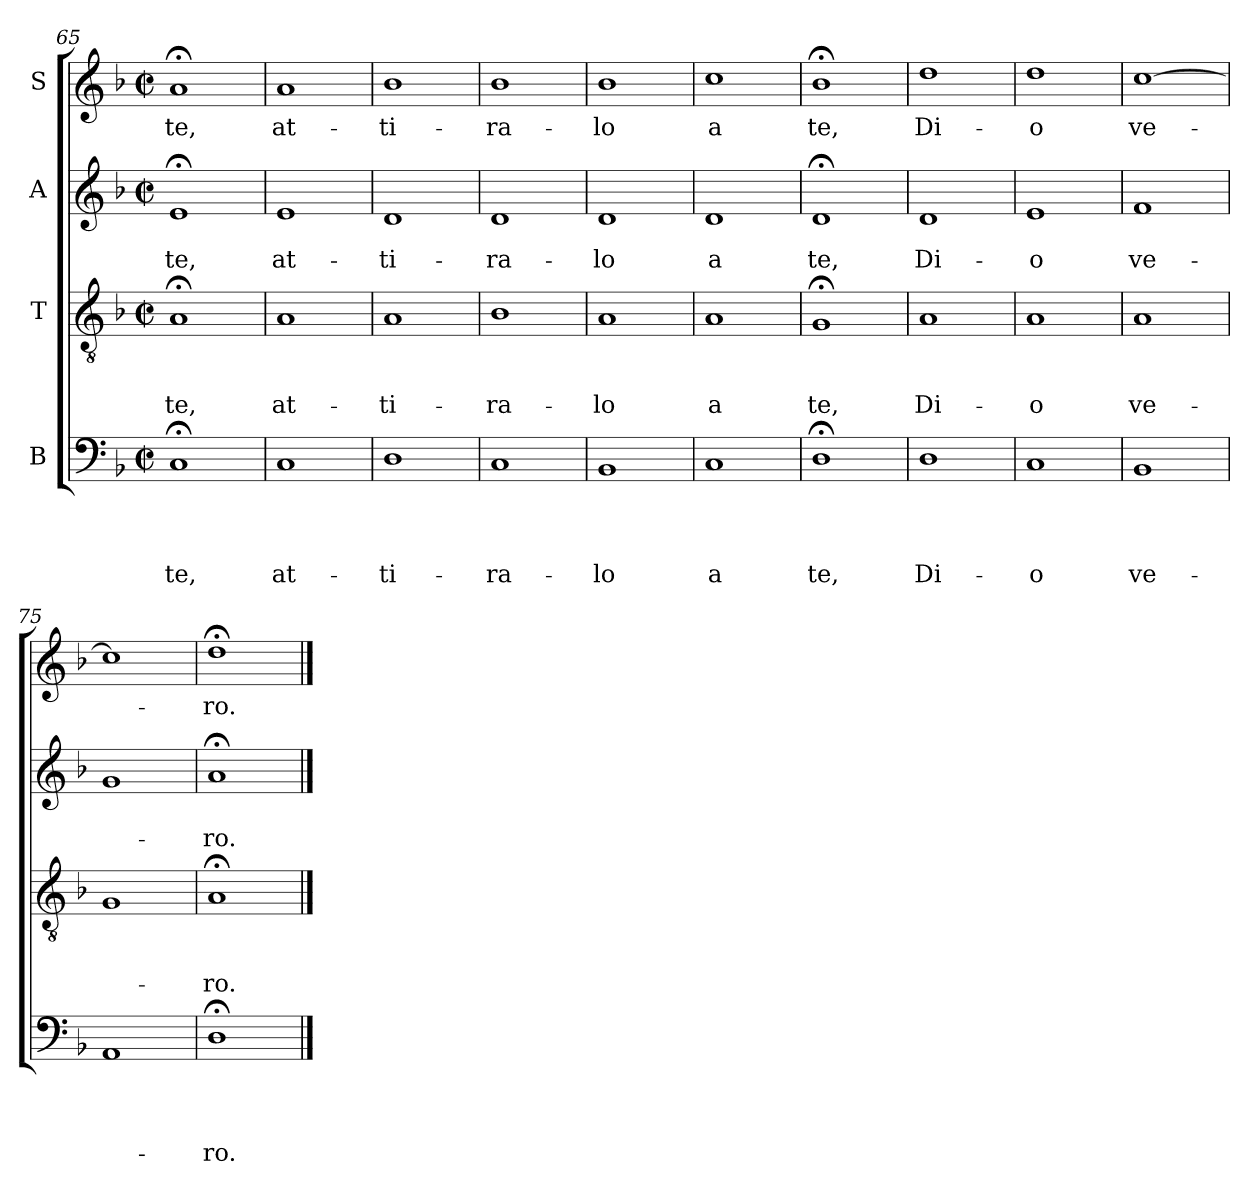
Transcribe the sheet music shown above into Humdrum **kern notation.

**kern	**text	**text	**text	**text	**kern	**text	**text	**text	**kern	**text	**text	**kern	**text
*part4	*part4	*part4	*part4	*part4	*part3	*part3	*part3	*part3	*part2	*part2	*part2	*part1	*part1
*staff4	*staff4	*staff4	*staff4	*staff4	*staff3	*staff3	*staff3	*staff3	*staff2	*staff2	*staff2	*staff1	*staff1
*I"B	*	*	*	*	*I"T	*	*	*	*I"A	*	*	*I"S	*
*clefF4	*	*	*	*	*clefGv2	*	*	*	*clefG2	*	*	*clefG2	*
*k[b-]	*	*	*	*	*k[b-]	*	*	*	*k[b-]	*	*	*k[b-]	*
*F:	*	*	*	*	*F:	*	*	*	*F:	*	*	*F:	*
*M2/2	*	*	*	*	*M2/2	*	*	*	*M2/2	*	*	*M2/2	*
*met(c|)	*	*	*	*	*met(c|)	*	*	*	*met(c|)	*	*	*met(c|)	*
=65	=65	=65	=65	=65	=65	=65	=65	=65	=65	=65	=65	=65	=65
!	!	!	!	!LO:LY:b	!	!	!	!LO:LY:b	!	!	!LO:LY:b	!	!LO:LY:b
1C;	.	.	.	te,	1A;	.	.	te,	1e;	.	te,	1a;	te,
=66	=66	=66	=66	=66	=66	=66	=66	=66	=66	=66	=66	=66	=66
!	!	!	!	!LO:LY:b	!	!	!	!LO:LY:b	!	!	!LO:LY:b	!	!LO:LY:b
1C	.	.	.	at-	1A	.	.	at-	1e	.	at-	1a	at-
=67	=67	=67	=67	=67	=67	=67	=67	=67	=67	=67	=67	=67	=67
!	!	!	!	!LO:LY:b	!	!	!	!LO:LY:b	!	!	!LO:LY:b	!	!LO:LY:b
1D	.	.	.	-ti-	1A	.	.	-ti-	1d	.	-ti-	1b-	-ti-
=68	=68	=68	=68	=68	=68	=68	=68	=68	=68	=68	=68	=68	=68
!	!	!	!	!LO:LY:b	!	!	!	!LO:LY:b	!	!	!LO:LY:b	!	!LO:LY:b
1C	.	.	.	-ra-	1B-	.	.	-ra-	1d	.	-ra-	1b-	-ra-
=69	=69	=69	=69	=69	=69	=69	=69	=69	=69	=69	=69	=69	=69
!	!	!	!	!LO:LY:b	!	!	!	!LO:LY:b	!	!	!LO:LY:b	!	!LO:LY:b
1BB-	.	.	.	-lo	1A	.	.	-lo	1d	.	-lo	1b-	-lo
=70	=70	=70	=70	=70	=70	=70	=70	=70	=70	=70	=70	=70	=70
!	!	!	!	!LO:LY:b	!	!	!	!LO:LY:b	!	!	!LO:LY:b	!	!LO:LY:b
1C	.	.	.	a	1A	.	.	a	1d	.	a	1cc	a
=71	=71	=71	=71	=71	=71	=71	=71	=71	=71	=71	=71	=71	=71
!	!	!	!	!LO:LY:b	!	!	!	!LO:LY:b	!	!	!LO:LY:b	!	!LO:LY:b
1D;<	.	.	.	te,	1G;	.	.	te,	1d;	.	te,	1b-;<	te,
=72	=72	=72	=72	=72	=72	=72	=72	=72	=72	=72	=72	=72	=72
!	!	!	!	!LO:LY:b	!	!	!	!LO:LY:b	!	!	!LO:LY:b	!	!LO:LY:b
1D	.	.	.	Di-	1A	.	.	Di-	1d	.	Di-	1dd	Di-
=73	=73	=73	=73	=73	=73	=73	=73	=73	=73	=73	=73	=73	=73
!	!	!	!	!LO:LY:b	!	!	!	!LO:LY:b	!	!	!LO:LY:b	!	!LO:LY:b
1C	.	.	.	-o	1A	.	.	-o	1e	.	-o	1dd	-o
=74	=74	=74	=74	=74	=74	=74	=74	=74	=74	=74	=74	=74	=74
!	!	!	!	!LO:LY:b	!	!	!	!LO:LY:b	!	!	!LO:LY:b	!	!LO:LY:b
1BB-	.	.	.	ve-	1A	.	.	ve-	1f	.	ve-	[>1cc	ve-
=75	=75	=75	=75	=75	=75	=75	=75	=75	=75	=75	=75	=75	=75
1AA	.	.	.	.	1G	.	.	.	1g	.	.	1cc]	.
=76	=76	=76	=76	=76	=76	=76	=76	=76	=76	=76	=76	=76	=76
!	!	!	!	!LO:LY:b	!	!	!	!LO:LY:b	!	!	!LO:LY:b	!	!LO:LY:b
1D;<	.	.	.	-ro.	1A;	.	.	-ro.	1a;	.	-ro.	1dd;<	-ro.
==	==	==	==	==	==	==	==	==	==	==	==	==	==
*-	*-	*-	*-	*-	*-	*-	*-	*-	*-	*-	*-	*-	*-
